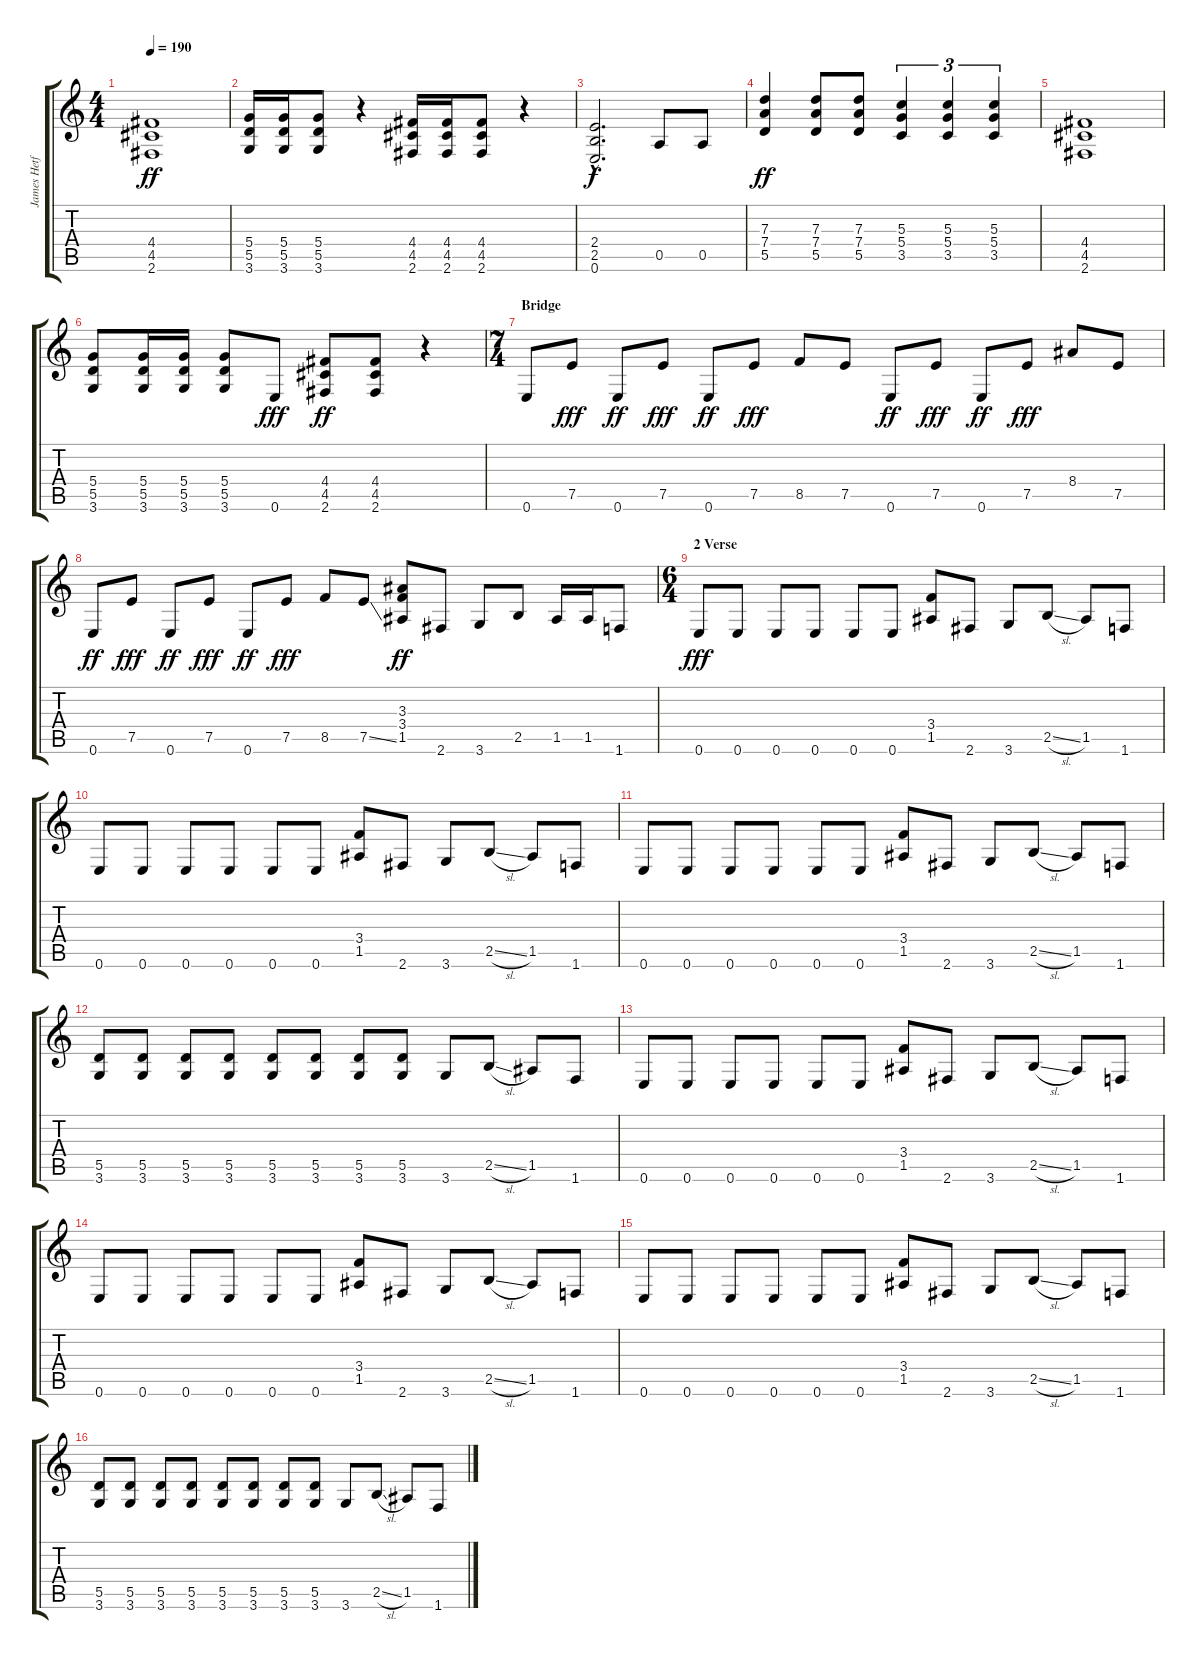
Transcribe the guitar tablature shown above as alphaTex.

\track ("James Hetfield (Guitar I)" "James Hetf") {instrument distortionguitar}
\staff {score tabs}
\tuning (E4 B3 G3 D3 A2 E2) {hide}
\ts (4 4)
\tempo 190
\clef g2
\ks c
(4.4 4.5 2.6).1{dy ff} |
(5.4 5.5 3.6).16 (5.4 5.5 3.6).16 (5.4 5.5 3.6).8 r.4 (4.4 4.5 2.6).16 (4.4 4.5 2.6).16 (4.4 4.5 2.6).8 r.4 |
(2.4{hac} 2.5{hac} 0.6{hac}).2{d dy f} 0.5.8 0.5.8 |
(7.3 7.4 5.5).4{dy ff} (7.3 7.4 5.5).8 (7.3 7.4 5.5).8 (5.3 5.4 3.5).4{tu (3 2)} (5.3 5.4 3.5).4{tu (3 2)} (5.3 5.4 3.5).4{tu (3 2)} |
(4.4 4.5 2.6).1 |
(5.4 5.5 3.6).8 (5.4 5.5 3.6).16 (5.4 5.5 3.6).16 (5.4 5.5 3.6).8 0.6.8{dy fff} (4.4 4.5 2.6).8{dy ff} (4.4 4.5 2.6).8 r.4 |
\ts (7 4)
\section ("" "Bridge")
0.6.8 7.5.8{dy fff} 0.6.8{dy ff} 7.5.8{dy fff} 0.6.8{dy ff} 7.5.8{dy fff} 8.5.8 7.5.8 0.6.8{dy ff} 7.5.8{dy fff} 0.6.8{dy ff} 7.5.8{dy fff} 8.4.8 7.5.8 |
0.6.8{dy ff} 7.5.8{dy fff} 0.6.8{dy ff} 7.5.8{dy fff} 0.6.8{dy ff} 7.5.8{dy fff} 8.5.8 7.5{ss}.8 (3.3 3.4 1.5).8{dy ff} 2.6.8 3.6.8 2.5.8 1.5.16 1.5.16 1.6.8 |
\ts (6 4)
\section ("" "2 Verse")
0.6.8{dy fff} 0.6.8 0.6.8 0.6.8 0.6.8 0.6.8 (3.4 1.5).8 2.6.8 3.6.8 2.5{sl}.8 1.5.8 1.6.8 |
0.6.8 0.6.8 0.6.8 0.6.8 0.6.8 0.6.8 (3.4 1.5).8 2.6.8 3.6.8 2.5{sl}.8 1.5.8 1.6.8 |
0.6.8 0.6.8 0.6.8 0.6.8 0.6.8 0.6.8 (3.4 1.5).8 2.6.8 3.6.8 2.5{sl}.8 1.5.8 1.6.8 |
(5.5 3.6).8 (5.5 3.6).8 (5.5 3.6).8 (5.5 3.6).8 (5.5 3.6).8 (5.5 3.6).8 (5.5 3.6).8 (5.5 3.6).8 3.6.8 2.5{sl}.8 1.5.8 1.6.8 |
0.6.8 0.6.8 0.6.8 0.6.8 0.6.8 0.6.8 (3.4 1.5).8 2.6.8 3.6.8 2.5{sl}.8 1.5.8 1.6.8 |
0.6.8 0.6.8 0.6.8 0.6.8 0.6.8 0.6.8 (3.4 1.5).8 2.6.8 3.6.8 2.5{sl}.8 1.5.8 1.6.8 |
0.6.8 0.6.8 0.6.8 0.6.8 0.6.8 0.6.8 (3.4 1.5).8 2.6.8 3.6.8 2.5{sl}.8 1.5.8 1.6.8 |
(5.5 3.6).8 (5.5 3.6).8 (5.5 3.6).8 (5.5 3.6).8 (5.5 3.6).8 (5.5 3.6).8 (5.5 3.6).8 (5.5 3.6).8 3.6.8 2.5{sl}.8 1.5.8 1.6.8
